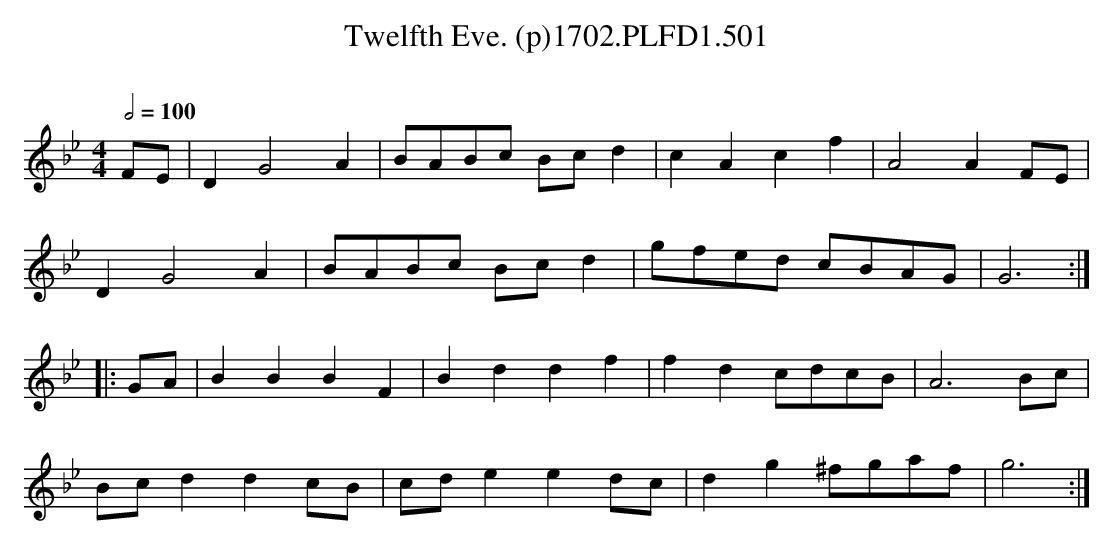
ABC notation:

X:1
T:Twelfth Eve. (p)1702.PLFD1.501
M:4/4
L:1/4
Q:1/2=100
O:
K:Gm
F/E/|DG2A|B/A/B/c/ B/c/d|cAcf|A2AF/E/|
DG2A|B/A/B/c/ B/c/d|g/f/e/d/ c/B/A/G/|G3:|
|:G/A/|BBBF|Bddf|fdc/d/c/B/|A3B/c/|
B/c/ddc/B/|c/d/eed/c/|dg^f/g/a/f/|g3:|
